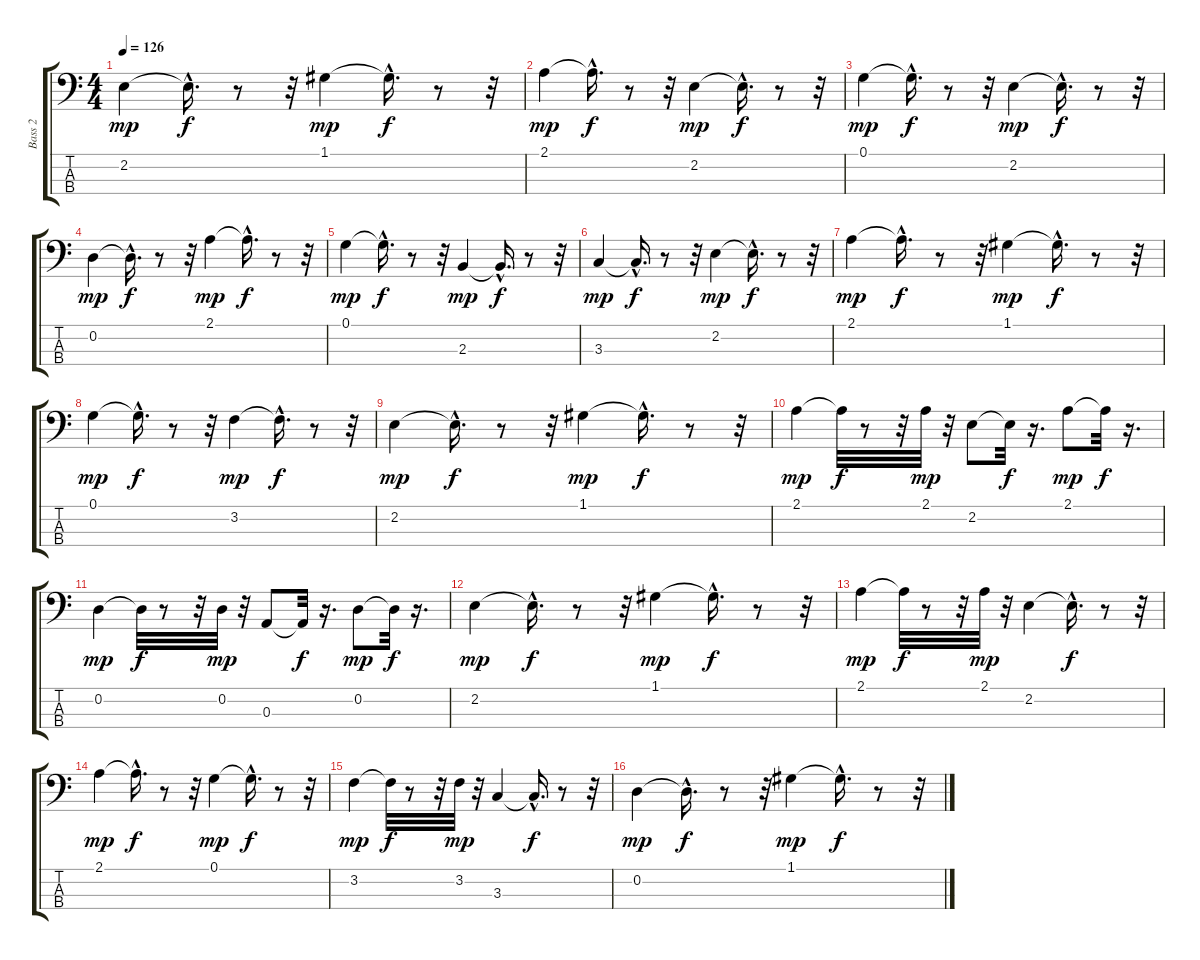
\track ("Bass 2" "Bass 2") {instrument fretlessbass}
\staff {score tabs}
\tuning (G2 D2 A1 E1) {hide}
\ts (4 4)
\tempo 126
\clef f4
\ks c
2.2.4{dy mp} 2.2{hac t}.16{d dy f} r.8 r.32 1.1.4{dy mp} 1.1{hac t}.16{d dy f} r.8 r.32 |
2.1.4{dy mp} 2.1{hac t}.16{d dy f} r.8 r.32 2.2.4{dy mp} 2.2{hac t}.16{d dy f} r.8 r.32 |
0.1.4{dy mp} 0.1{hac t}.16{d dy f} r.8 r.32 2.2.4{dy mp} 2.2{hac t}.16{d dy f} r.8 r.32 |
0.2.4{dy mp} 0.2{hac t}.16{d dy f} r.8 r.32 2.1.4{dy mp} 2.1{hac t}.16{d dy f} r.8 r.32 |
0.1.4{dy mp} 0.1{hac t}.16{d dy f} r.8 r.32 2.3.4{dy mp} 2.3{hac t}.16{d dy f} r.8 r.32 |
3.3.4{dy mp} 3.3{hac t}.16{d dy f} r.8 r.32 2.2.4{dy mp} 2.2{hac t}.16{d dy f} r.8 r.32 |
2.1.4{dy mp} 2.1{hac t}.16{d dy f} r.8 r.32 1.1.4{dy mp} 1.1{hac t}.16{d dy f} r.8 r.32 |
0.1.4{dy mp} 0.1{hac t}.16{d dy f} r.8 r.32 3.2.4{dy mp} 3.2{hac t}.16{d dy f} r.8 r.32 |
2.2.4{dy mp} 2.2{hac t}.16{d dy f} r.8 r.32 1.1.4{dy mp} 1.1{hac t}.16{d dy f} r.8 r.32 |
2.1.4{dy mp} 2.1{t}.32{dy f} r.8 r.32 2.1.32{dy mp} r.32 2.2.8 2.2{t}.32{dy f} r.16{d} 2.1.8{dy mp} 2.1{t}.32{dy f} r.16{d} |
0.2.4{dy mp} 0.2{t}.32{dy f} r.8 r.32 0.2.32{dy mp} r.32 0.3.8 0.3{t}.32{dy f} r.16{d} 0.2.8{dy mp} 0.2{t}.32{dy f} r.16{d} |
2.2.4{dy mp} 2.2{hac t}.16{d dy f} r.8 r.32 1.1.4{dy mp} 1.1{hac t}.16{d dy f} r.8 r.32 |
2.1.4{dy mp} 2.1{t}.32{dy f} r.8 r.32 2.1.32{dy mp} r.32 2.2.4 2.2{hac t}.16{d dy f} r.8 r.32 |
2.1.4{dy mp} 2.1{hac t}.16{d dy f} r.8 r.32 0.1.4{dy mp} 0.1{hac t}.16{d dy f} r.8 r.32 |
3.2.4{dy mp} 3.2{t}.32{dy f} r.8 r.32 3.2.32{dy mp} r.32 3.3.4 3.3{hac t}.16{d dy f} r.8 r.32 |
0.2.4{dy mp} 0.2{hac t}.16{d dy f} r.8 r.32 1.1.4{dy mp} 1.1{hac t}.16{d dy f} r.8 r.32
